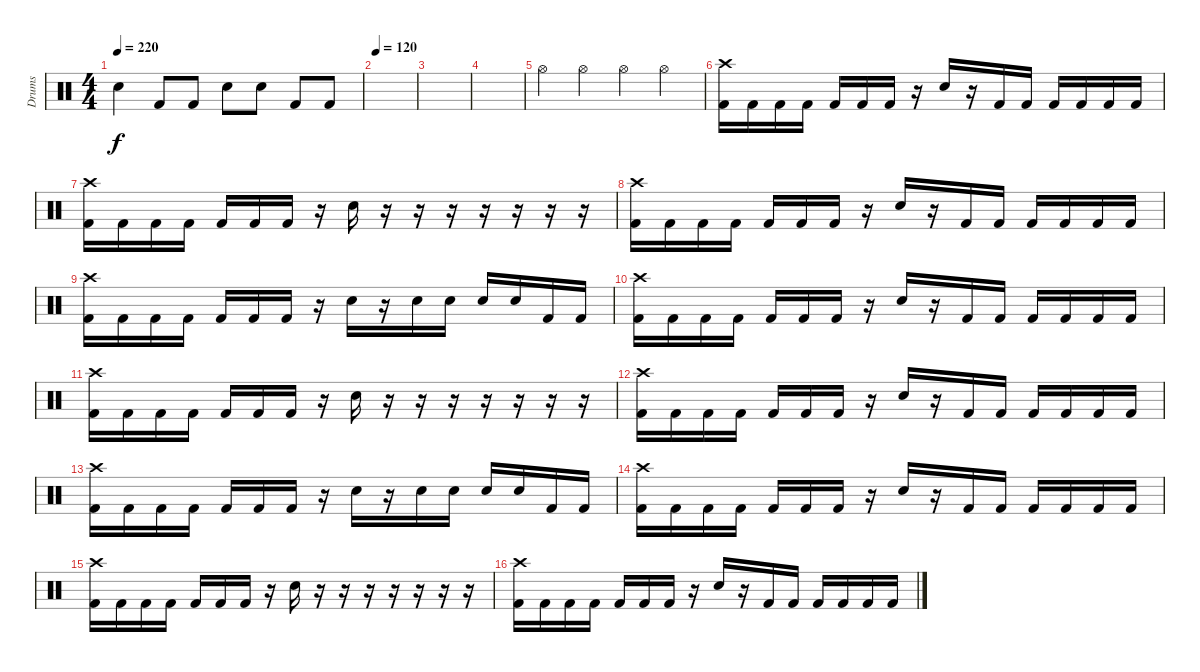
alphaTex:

\track ("Drums" "Drums") {instrument percussion}
\staff {score}
\articulation defaults
\ts (4 4)
\tempo 220
\clef neutral
\ks c "Snare (hit) 2".4{dy f} "Kick (hit) 2".8 "Kick (hit) 2".8 "Snare (hit) 2".8 "Snare (hit) 2".8 "Kick (hit) 2".8 "Kick (hit) 2".8
|
\tempo 120
|
|
|
"Hi-Hat (open)".4 "Hi-Hat (open)".4 "Hi-Hat (open)".4 "Hi-Hat (open)".4 |
("Crash high (hit)" "Kick (hit) 2").16 "Kick (hit) 2".16 "Kick (hit) 2".16 "Kick (hit) 2".16 "Kick (hit) 2".16 "Kick (hit) 2".16 "Kick (hit) 2".16 r.16 "Snare (hit) 2".16 r.16 "Kick (hit) 2".16 "Kick (hit) 2".16 "Kick (hit) 2".16 "Kick (hit) 2".16 "Kick (hit) 2".16 "Kick (hit) 2".16 |
("Crash high (hit)" "Kick (hit) 2").16 "Kick (hit) 2".16 "Kick (hit) 2".16 "Kick (hit) 2".16 "Kick (hit) 2".16 "Kick (hit) 2".16 "Kick (hit) 2".16 r.16 "Snare (hit) 2".16 r.16 r.16 r.16 r.16 r.16 r.16 r.16 |
("Crash high (hit)" "Kick (hit) 2").16 "Kick (hit) 2".16 "Kick (hit) 2".16 "Kick (hit) 2".16 "Kick (hit) 2".16 "Kick (hit) 2".16 "Kick (hit) 2".16 r.16 "Snare (hit) 2".16 r.16 "Kick (hit) 2".16 "Kick (hit) 2".16 "Kick (hit) 2".16 "Kick (hit) 2".16 "Kick (hit) 2".16 "Kick (hit) 2".16 |
("Crash high (hit)" "Kick (hit) 2").16 "Kick (hit) 2".16 "Kick (hit) 2".16 "Kick (hit) 2".16 "Kick (hit) 2".16 "Kick (hit) 2".16 "Kick (hit) 2".16 r.16 "Snare (hit) 2".16 r.16 "Snare (hit) 2".16 "Snare (hit) 2".16 "Snare (hit) 2".16 "Snare (hit) 2".16 "Kick (hit) 2".16 "Kick (hit) 2".16 |
("Crash high (hit)" "Kick (hit) 2").16 "Kick (hit) 2".16 "Kick (hit) 2".16 "Kick (hit) 2".16 "Kick (hit) 2".16 "Kick (hit) 2".16 "Kick (hit) 2".16 r.16 "Snare (hit) 2".16 r.16 "Kick (hit) 2".16 "Kick (hit) 2".16 "Kick (hit) 2".16 "Kick (hit) 2".16 "Kick (hit) 2".16 "Kick (hit) 2".16 |
("Crash high (hit)" "Kick (hit) 2").16 "Kick (hit) 2".16 "Kick (hit) 2".16 "Kick (hit) 2".16 "Kick (hit) 2".16 "Kick (hit) 2".16 "Kick (hit) 2".16 r.16 "Snare (hit) 2".16 r.16 r.16 r.16 r.16 r.16 r.16 r.16 |
("Crash high (hit)" "Kick (hit) 2").16 "Kick (hit) 2".16 "Kick (hit) 2".16 "Kick (hit) 2".16 "Kick (hit) 2".16 "Kick (hit) 2".16 "Kick (hit) 2".16 r.16 "Snare (hit) 2".16 r.16 "Kick (hit) 2".16 "Kick (hit) 2".16 "Kick (hit) 2".16 "Kick (hit) 2".16 "Kick (hit) 2".16 "Kick (hit) 2".16 |
("Crash high (hit)" "Kick (hit) 2").16 "Kick (hit) 2".16 "Kick (hit) 2".16 "Kick (hit) 2".16 "Kick (hit) 2".16 "Kick (hit) 2".16 "Kick (hit) 2".16 r.16 "Snare (hit) 2".16 r.16 "Snare (hit) 2".16 "Snare (hit) 2".16 "Snare (hit) 2".16 "Snare (hit) 2".16 "Kick (hit) 2".16 "Kick (hit) 2".16 |
("Crash high (hit)" "Kick (hit) 2").16 "Kick (hit) 2".16 "Kick (hit) 2".16 "Kick (hit) 2".16 "Kick (hit) 2".16 "Kick (hit) 2".16 "Kick (hit) 2".16 r.16 "Snare (hit) 2".16 r.16 "Kick (hit) 2".16 "Kick (hit) 2".16 "Kick (hit) 2".16 "Kick (hit) 2".16 "Kick (hit) 2".16 "Kick (hit) 2".16 |
("Crash high (hit)" "Kick (hit) 2").16 "Kick (hit) 2".16 "Kick (hit) 2".16 "Kick (hit) 2".16 "Kick (hit) 2".16 "Kick (hit) 2".16 "Kick (hit) 2".16 r.16 "Snare (hit) 2".16 r.16 r.16 r.16 r.16 r.16 r.16 r.16 |
("Crash high (hit)" "Kick (hit) 2").16 "Kick (hit) 2".16 "Kick (hit) 2".16 "Kick (hit) 2".16 "Kick (hit) 2".16 "Kick (hit) 2".16 "Kick (hit) 2".16 r.16 "Snare (hit) 2".16 r.16 "Kick (hit) 2".16 "Kick (hit) 2".16 "Kick (hit) 2".16 "Kick (hit) 2".16 "Kick (hit) 2".16 "Kick (hit) 2".16
